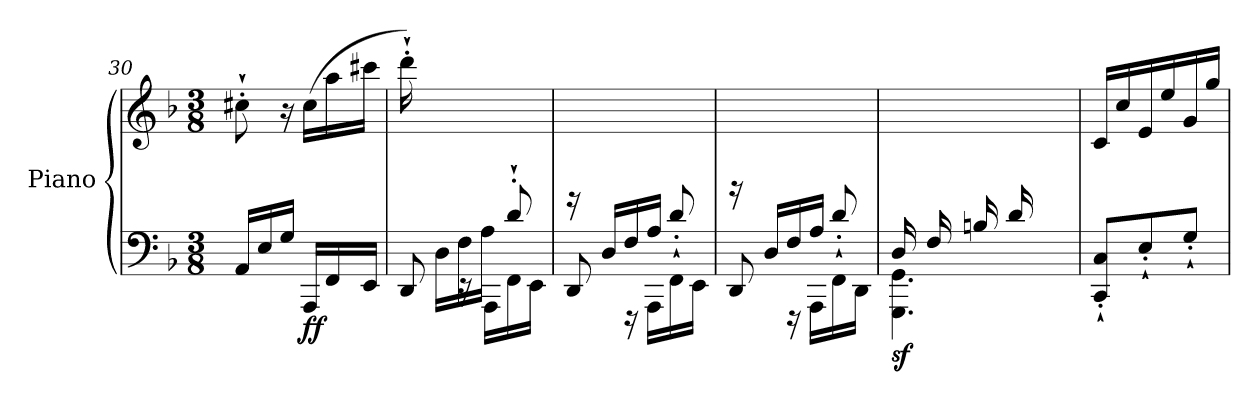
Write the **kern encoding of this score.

**kern	**kern	**dynam
*part1	*part1	*part1
*staff2	*staff1	*staff1/2
*I"Piano	*	*
*I'Pno	*	*
!!LO:LB:g=z
*clefF4	*clefG2	*
*k[b-]	*k[b-]	*
*M3/8	*M3/8	*
=30	=30	=30
16AA/LL	8cc#X`'\	.
16E/	.	.
16G/JJ	16r	.
!	!	!LO:DY:b=2
!	!	!LO:DY:n=1:b
16AAA/LL	(16cc#\LL	f f
16FF/	16aa\	.
16EE/JJ	16ccc#X\JJ	.
=31	=31	=31
*^	*	*
16ryy	8DD/	16ddd`'\)	.
16D\LL	.	4ryy	.
16F\	16rEE	.	.
16A\JJ	16AAA\LL	.	.
8d`'/	16FF\	.	.
.	16EE\JJ	16ryy	.
=32	=32	=32	=32
8DD/	16rg	4.ryy	.
.	16D/LL	.	.
16rFFF	16F/	.	.
16AAA\LL	16A/JJ	.	.
16FF\	8d`'/	.	.
16EE\JJ	.	.	.
=33	=33	=33	=33
8DD/	16rb	4.ryy	.
.	16D/LL	.	.
16rFFF	16F/	.	.
16AAA\LL	16A/JJ	.	.
16FF\	8d`'/	.	.
16DD\JJ	.	.	.
=34	=34	=34	=34
!	!	!	!LO:DY:b=2
16D/LL	4.GGG\ 4.GG\	4ryy	sf
16F/	.	.	.
16Bn/	.	.	.
16d/	.	.	.
8ryy	.	16f\	.
.	.	16bn\JJ	.
*v	*v	*	*
!!LO:LB:g=z
=35	=35	=35
8CC/`' 8C/`'L	16c/LL	.
.	16cc/	.
8E`'/	16e/	.
.	16ee/	.
8G`'/J	16g/	.
.	16gg/JJ	.
=	=	=
*-	*-	*-
